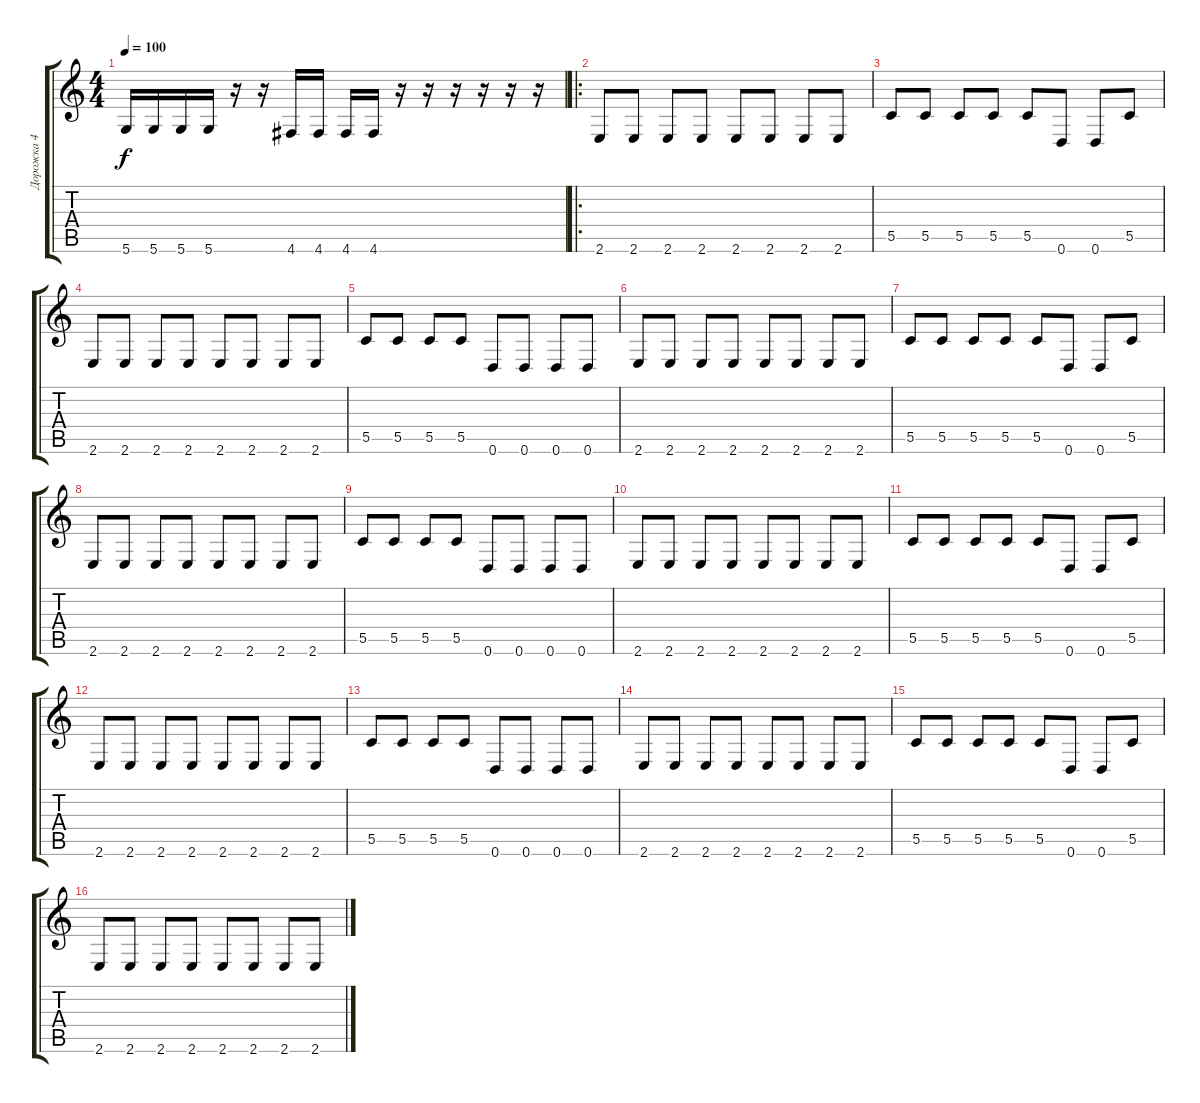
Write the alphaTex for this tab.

\track ("Дорожка 4" "Дорожка 4") {instrument electricbassfinger}
\staff {score tabs}
\tuning (D4 A3 F3 C3 G2 D2) {hide}
\ts (4 4)
\tempo 100
\clef g2
\ks c
5.6.16{dy f} 5.6.16 5.6.16 5.6.16 r.16 r.16 4.6.16 4.6.16 4.6.16 4.6.16 r.16 r.16 r.16 r.16 r.16 r.16 |
\ro
2.6.8 2.6.8 2.6.8 2.6.8 2.6.8 2.6.8 2.6.8 2.6.8 |
5.5.8 5.5.8 5.5.8 5.5.8 5.5.8 0.6.8 0.6.8 5.5.8 |
2.6.8 2.6.8 2.6.8 2.6.8 2.6.8 2.6.8 2.6.8 2.6.8 |
5.5.8 5.5.8 5.5.8 5.5.8 0.6.8 0.6.8 0.6.8 0.6.8 |
2.6.8 2.6.8 2.6.8 2.6.8 2.6.8 2.6.8 2.6.8 2.6.8 |
5.5.8 5.5.8 5.5.8 5.5.8 5.5.8 0.6.8 0.6.8 5.5.8 |
2.6.8 2.6.8 2.6.8 2.6.8 2.6.8 2.6.8 2.6.8 2.6.8 |
5.5.8 5.5.8 5.5.8 5.5.8 0.6.8 0.6.8 0.6.8 0.6.8 |
2.6.8 2.6.8 2.6.8 2.6.8 2.6.8 2.6.8 2.6.8 2.6.8 |
5.5.8 5.5.8 5.5.8 5.5.8 5.5.8 0.6.8 0.6.8 5.5.8 |
2.6.8 2.6.8 2.6.8 2.6.8 2.6.8 2.6.8 2.6.8 2.6.8 |
5.5.8 5.5.8 5.5.8 5.5.8 0.6.8 0.6.8 0.6.8 0.6.8 |
2.6.8 2.6.8 2.6.8 2.6.8 2.6.8 2.6.8 2.6.8 2.6.8 |
5.5.8 5.5.8 5.5.8 5.5.8 5.5.8 0.6.8 0.6.8 5.5.8 |
2.6.8 2.6.8 2.6.8 2.6.8 2.6.8 2.6.8 2.6.8 2.6.8
